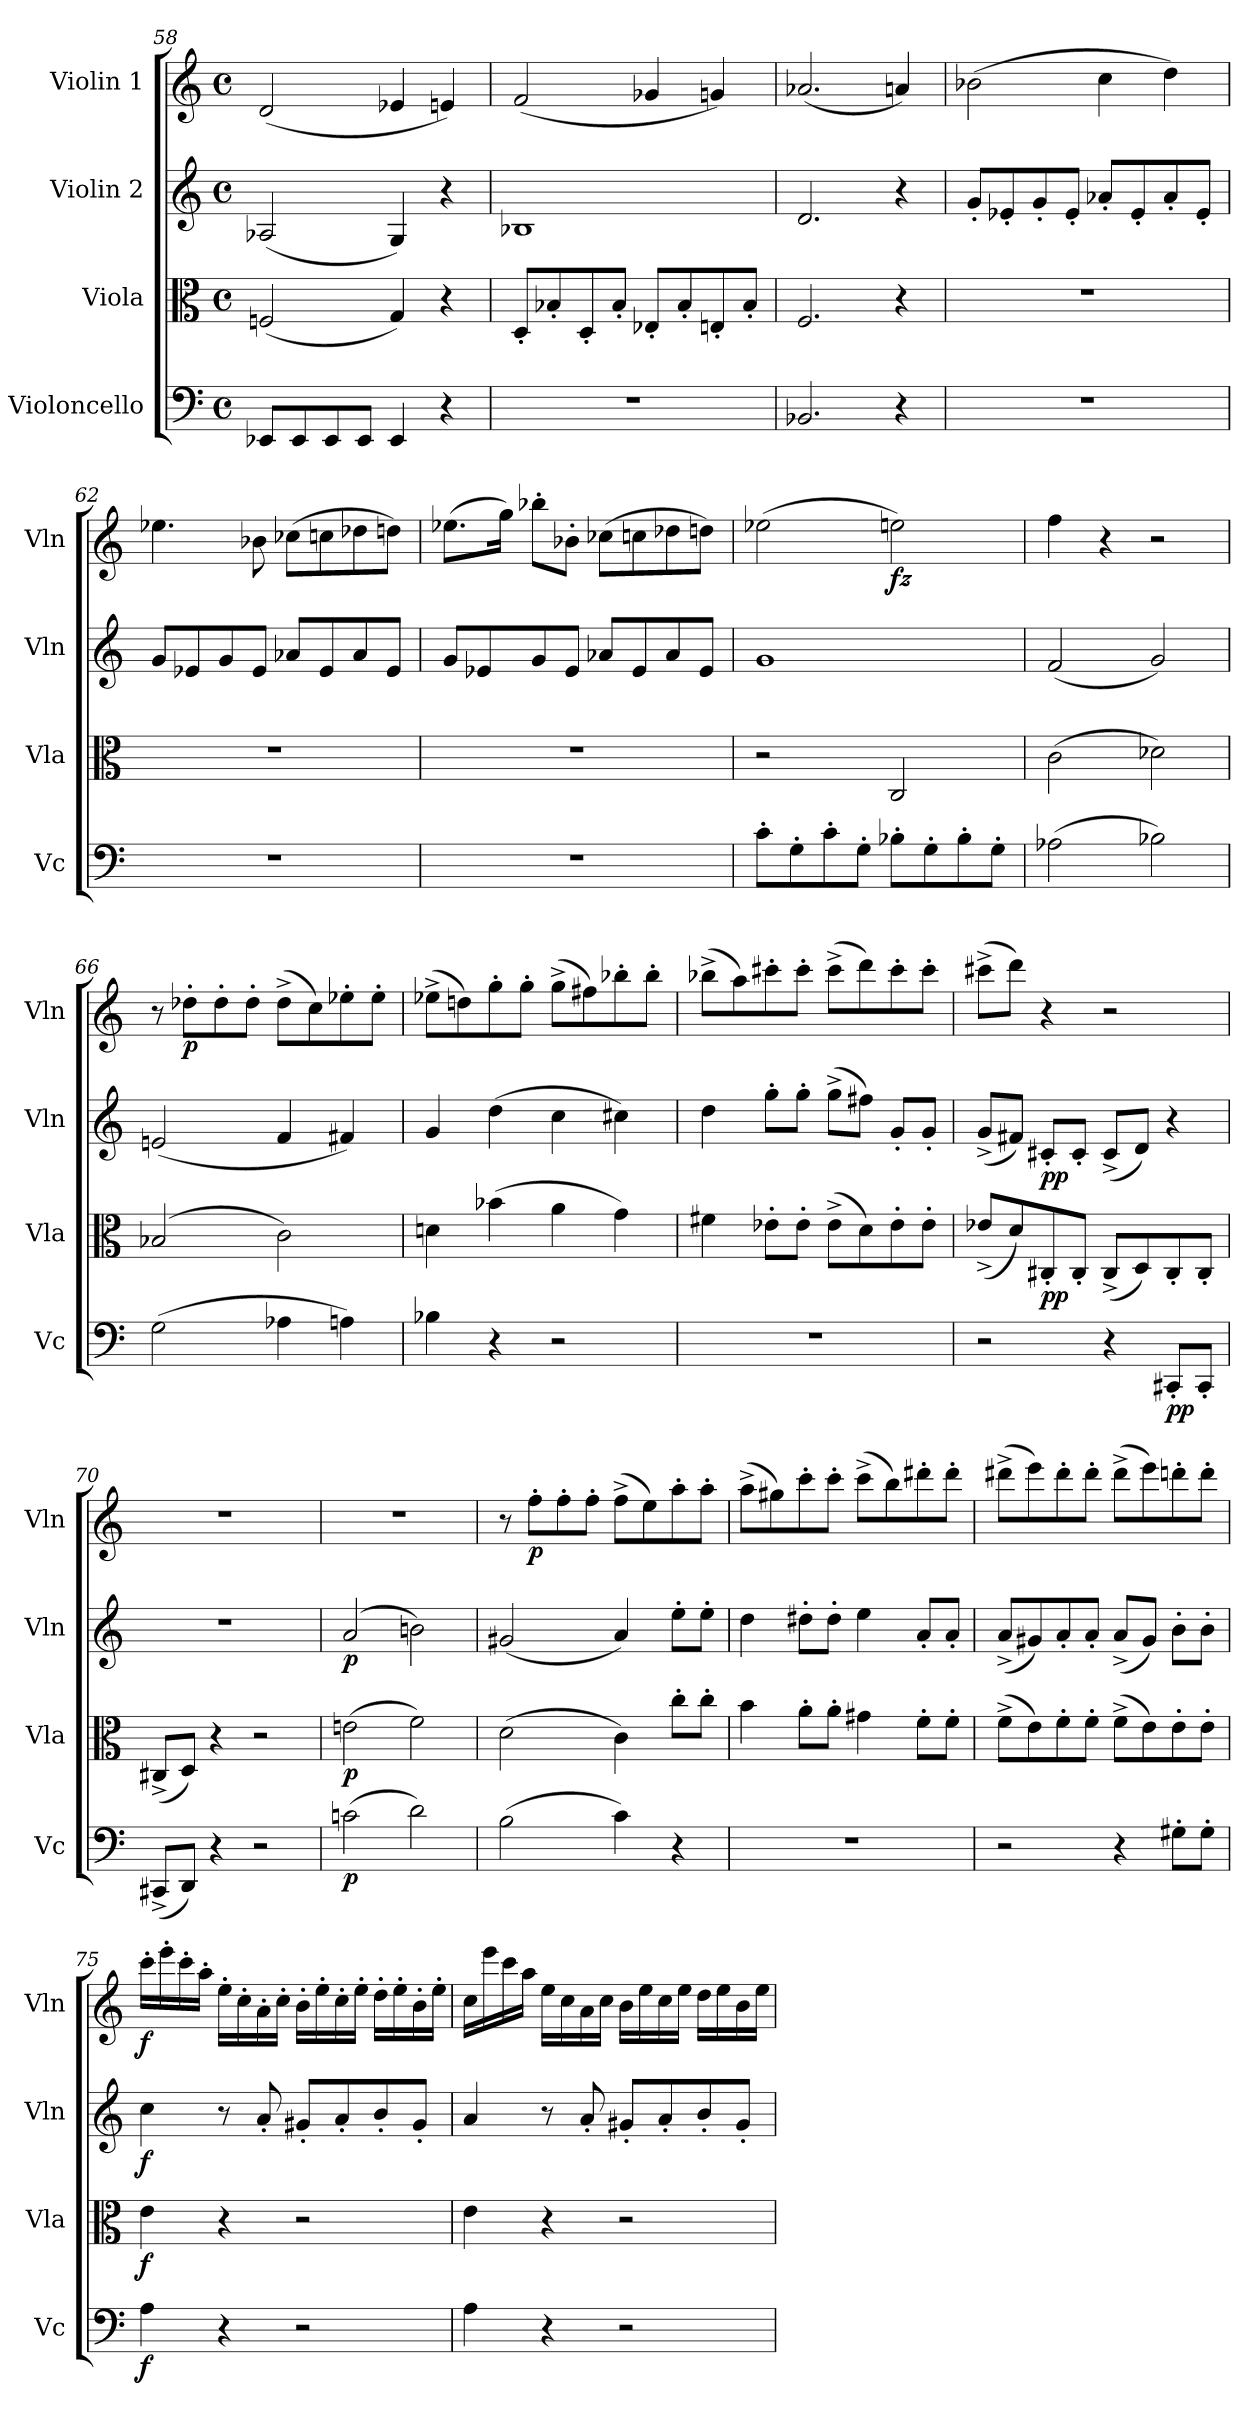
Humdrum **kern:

**kern	**dynam	**kern	**dynam	**kern	**dynam	**kern	**dynam
*part4	*part4	*part3	*part3	*part2	*part2	*part1	*part1
*staff4	*staff4	*staff3	*staff3	*staff2	*staff2	*staff1	*staff1
*I"Violoncello	*	*I"Viola	*	*I"Violin 2	*	*I"Violin 1	*
*I'Vc	*	*I'Vla	*	*I'Vln	*	*I'Vln	*
*clefF4	*	*clefC3	*	*clefG2	*	*clefG2	*
*k[]	*	*k[]	*	*k[]	*	*k[]	*
*M4/4	*	*M4/4	*	*M4/4	*	*M4/4	*
*met(c)	*	*met(c)	*	*met(c)	*	*met(c)	*
=58	=58	=58	=58	=58	=58	=58	=58
8EE-X/L	.	(2Fn/	.	(2A-X/	.	(2d/	.
8EE-/	.	.	.	.	.	.	.
8EE-/	.	.	.	.	.	.	.
8EE-/J	.	.	.	.	.	.	.
4EE-/	.	4G/)	.	4G/)	.	4e-X/	.
4r	.	4r	.	4r	.	4en/)	.
=59	=59	=59	=59	=59	=59	=59	=59
1r	.	8D'/L	.	1B-X	.	(2f/	.
.	.	8B-X'/	.	.	.	.	.
.	.	8D'/	.	.	.	.	.
.	.	8B-'/J	.	.	.	.	.
.	.	8E-X'/L	.	.	.	4g-X/	.
.	.	8B-'/	.	.	.	.	.
.	.	8En'/	.	.	.	4gn/)	.
.	.	8B-'/J	.	.	.	.	.
=60	=60	=60	=60	=60	=60	=60	=60
2.BB-X/	.	2.F/	.	2.d/	.	(2.a-X/	.
4r	.	4r	.	4r	.	4an/)	.
!!LO:LB:g=z
=61	=61	=61	=61	=61	=61	=61	=61
1r	.	1r	.	8g'/L	.	(2b-X\	.
.	.	.	.	8e-X'/	.	.	.
.	.	.	.	8g'/	.	.	.
.	.	.	.	8e-'/J	.	.	.
.	.	.	.	8a-X'/L	.	4cc\	.
.	.	.	.	8e-'/	.	.	.
.	.	.	.	8a-'/	.	4dd\)	.
.	.	.	.	8e-'/J	.	.	.
=62	=62	=62	=62	=62	=62	=62	=62
1r	.	1r	.	8g/L	.	4.ee-X\	.
.	.	.	.	8e-X/	.	.	.
.	.	.	.	8g/	.	.	.
.	.	.	.	8e-/J	.	8b-X\	.
.	.	.	.	8a-X/L	.	(8cc-X\L	.
.	.	.	.	8e-/	.	8ccn\	.
.	.	.	.	8a-/	.	8dd-X\	.
.	.	.	.	8e-/J	.	8ddn\J)	.
=63	=63	=63	=63	=63	=63	=63	=63
1r	.	1r	.	8g/L	.	(8.ee-X\L	.
.	.	.	.	8e-X/	.	.	.
.	.	.	.	.	.	16gg\Jk)	.
.	.	.	.	8g/	.	8bb-X'\L	.
.	.	.	.	8e-/J	.	8b-X'\J	.
.	.	.	.	8a-X/L	.	(8cc-X\L	.
.	.	.	.	8e-/	.	8ccn\	.
.	.	.	.	8a-/	.	8dd-X\	.
.	.	.	.	8e-/J	.	8ddn\J)	.
=64	=64	=64	=64	=64	=64	=64	=64
8c'\L	.	2r	.	1g	.	(2ee-X\	.
8G'\	.	.	.	.	.	.	.
8c'\	.	.	.	.	.	.	.
8G'\J	.	.	.	.	.	.	.
!	!	!	!	!	!	!	!LO:DY:b
8B-X'\L	.	2C/	.	.	.	2een\)	fz
8G'\	.	.	.	.	.	.	.
8B-'\	.	.	.	.	.	.	.
8G'\J	.	.	.	.	.	.	.
!!LO:PB:g=z
=65	=65	=65	=65	=65	=65	=65	=65
(2A-X\	.	(2c\	.	(2f/	.	4ff\	.
.	.	.	.	.	.	4r	.
2B-X\)	.	2d-X\)	.	2g/)	.	2r	.
=66	=66	=66	=66	=66	=66	=66	=66
(2G\	.	(2B-X/	.	(2en/	.	8r	.
!	!	!	!	!	!	!	!LO:DY:b
.	.	.	.	.	.	8dd-X'\L	p
.	.	.	.	.	.	8dd-'\	.
.	.	.	.	.	.	8dd-'\J	.
4A-X\	.	2c\)	.	4f/	.	(8dd-^\L	.
.	.	.	.	.	.	8cc\)	.
4An\)	.	.	.	4f#X/)	.	8ee-X'\	.
.	.	.	.	.	.	8ee-'\J	.
=67	=67	=67	=67	=67	=67	=67	=67
4B-X\	.	4dn\	.	4g/	.	(8ee-X^\L	.
.	.	.	.	.	.	8ddn\)	.
4r	.	(4b-X\	.	(4dd\	.	8gg'\	.
.	.	.	.	.	.	8gg'\J	.
2r	.	4a\	.	4cc\	.	(8gg^\L	.
.	.	.	.	.	.	8ff#X\)	.
.	.	4g\)	.	4cc#X\)	.	8bb-X'\	.
.	.	.	.	.	.	8bb-'\J	.
=68	=68	=68	=68	=68	=68	=68	=68
1r	.	4f#X\	.	4dd\	.	(8bb-X^\L	.
.	.	.	.	.	.	8aa\)	.
.	.	8e-X'\L	.	8gg'\L	.	8ccc#X'\	.
.	.	8e-'\J	.	8gg'\J	.	8ccc#'\J	.
.	.	(8e-^\L	.	(8gg^\L	.	(8ccc#^\L	.
.	.	8d\)	.	8ff#X\J)	.	8ddd\)	.
.	.	8e-'\	.	8g'/L	.	8ccc#'\	.
.	.	8e-'\J	.	8g'/J	.	8ccc#'\J	.
=69	=69	=69	=69	=69	=69	=69	=69
2r	.	(8e-X^/L	.	(8g^/L	.	(8ccc#X^\L	.
.	.	8d/)	.	8f#X/J)	.	8ddd\J)	.
!	!	!	!LO:DY:b	!	!LO:DY:b	!	!
.	.	8C#X'/	pp	8c#X'/L	pp	4r	.
.	.	8C#'/J	.	8c#'/J	.	.	.
4r	.	(8C#^/L	.	(8c#^/L	.	2r	.
.	.	8D/)	.	8d/J)	.	.	.
!	!LO:DY:b	!	!	!	!	!	!
8CC#X'/L	pp	8C#'/	.	4r	.	.	.
8CC#'/J	.	8C#'/J	.	.	.	.	.
!!LO:LB:g=z
=70	=70	=70	=70	=70	=70	=70	=70
(8CC#X^/L	.	(8C#X^/L	.	1r	.	1r	.
8DD/J)	.	8D/J)	.	.	.	.	.
4r	.	4r	.	.	.	.	.
2r	.	2r	.	.	.	.	.
=71	=71	=71	=71	=71	=71	=71	=71
!	!LO:DY:b	!	!LO:DY:b	!	!LO:DY:b	!	!
(2cn\	p	(2en\	p	(2a/	p	1r	.
2d\)	.	2f\)	.	2bn\)	.	.	.
=72	=72	=72	=72	=72	=72	=72	=72
(2B\	.	(2d\	.	(2g#X/	.	8r	.
!	!	!	!	!	!	!	!LO:DY:b
.	.	.	.	.	.	8ff'\L	p
.	.	.	.	.	.	8ff'\	.
.	.	.	.	.	.	8ff'\J	.
4c\)	.	4c\)	.	4a/)	.	(8ff^\L	.
.	.	.	.	.	.	8ee\)	.
4r	.	8cc'\L	.	8ee'\L	.	8aa'\	.
.	.	8cc'\J	.	8ee'\J	.	8aa'\J	.
=73	=73	=73	=73	=73	=73	=73	=73
1r	.	4b\	.	4dd\	.	(8aa^\L	.
.	.	.	.	.	.	8gg#X\)	.
.	.	8a'\L	.	8dd#X'\L	.	8ccc'\	.
.	.	8a'\J	.	8dd#'\J	.	8ccc'\J	.
.	.	4g#X\	.	4ee\	.	(8ccc^\L	.
.	.	.	.	.	.	8bb\)	.
.	.	8f'\L	.	8a'/L	.	8ddd#X'\	.
.	.	8f'\J	.	8a'/J	.	8ddd#'\J	.
=74	=74	=74	=74	=74	=74	=74	=74
2r	.	(8f^\L	.	(8a^/L	.	(8ddd#X^\L	.
.	.	8e\)	.	8g#X/)	.	8eee\)	.
.	.	8f'\	.	8a'/	.	8ddd#'\	.
.	.	8f'\J	.	8a'/J	.	8ddd#'\J	.
4r	.	(8f^\L	.	(8a^/L	.	(8ddd#^\L	.
.	.	8e\)	.	8g#/J)	.	8eee\)	.
8G#X'\L	.	8e'\	.	8b'\L	.	8dddn'\	.
8G#'\J	.	8e'\J	.	8b'\J	.	8ddd'\J	.
!!LO:LB:g=z
=75	=75	=75	=75	=75	=75	=75	=75
!	!LO:DY:b	!	!LO:DY:b	!	!LO:DY:b	!	!LO:DY:b
4A\	f	4e\	f	4cc\	f	16ccc'\LL	f
.	.	.	.	.	.	16eee'\	.
.	.	.	.	.	.	16ccc'\	.
.	.	.	.	.	.	16aa'\JJ	.
4r	.	4r	.	8r	.	16ee'\LL	.
.	.	.	.	.	.	16cc'\	.
.	.	.	.	8a'/	.	16a'\	.
.	.	.	.	.	.	16cc'\JJ	.
2r	.	2r	.	8g#X'/L	.	16b'\LL	.
.	.	.	.	.	.	16ee'\	.
.	.	.	.	8a'/	.	16cc'\	.
.	.	.	.	.	.	16ee'\JJ	.
.	.	.	.	8b'/	.	16dd'\LL	.
.	.	.	.	.	.	16ee'\	.
.	.	.	.	8g#'/J	.	16b'\	.
.	.	.	.	.	.	16ee'\JJ	.
=76	=76	=76	=76	=76	=76	=76	=76
4A\	.	4e\	.	4a/	.	16cc\LL	.
.	.	.	.	.	.	16eee\	.
.	.	.	.	.	.	16ccc\	.
.	.	.	.	.	.	16aa\JJ	.
4r	.	4r	.	8r	.	16ee\LL	.
.	.	.	.	.	.	16cc\	.
.	.	.	.	8a'/	.	16a\	.
.	.	.	.	.	.	16cc\JJ	.
2r	.	2r	.	8g#X'/L	.	16b\LL	.
.	.	.	.	.	.	16ee\	.
.	.	.	.	8a'/	.	16cc\	.
.	.	.	.	.	.	16ee\JJ	.
.	.	.	.	8b'/	.	16dd\LL	.
.	.	.	.	.	.	16ee\	.
.	.	.	.	8g#'/J	.	16b\	.
.	.	.	.	.	.	16ee\JJ	.
=	=	=	=	=	=	=	=
*-	*-	*-	*-	*-	*-	*-	*-
